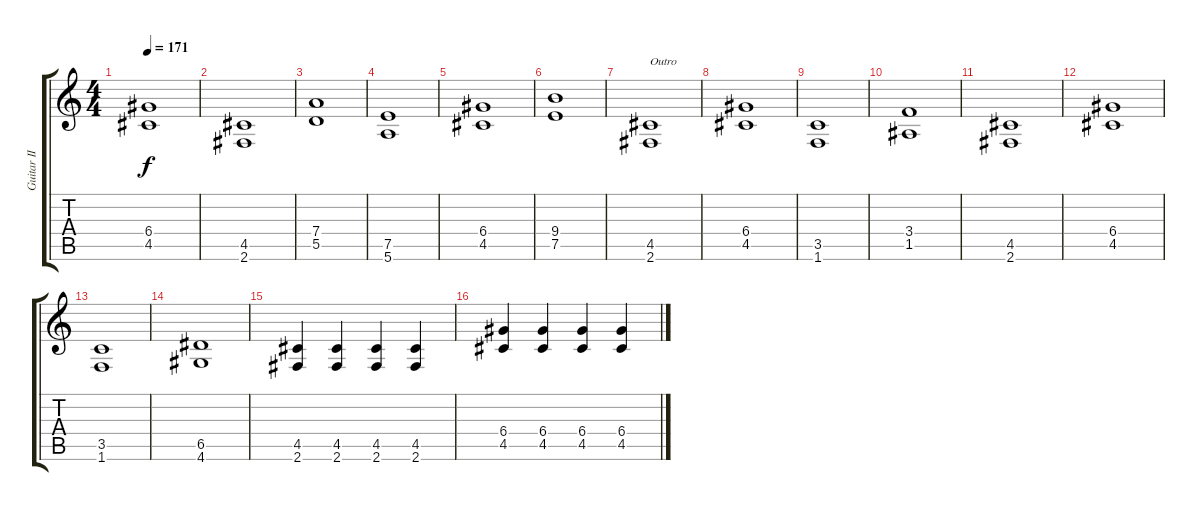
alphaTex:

\track ("Guitar II (Rhythm)" "Guitar II ") {instrument distortionguitar}
\staff {score tabs}
\tuning (E4 B3 G3 D3 A2 E2) {hide}
\ts (4 4)
\tempo 171
\clef g2
\ks c
(6.4 4.5).1{dy f} |
(4.5 2.6).1 |
(7.4 5.5).1 |
(7.5 5.6).1 |
(6.4 4.5).1 |
(9.4 7.5).1 |
(4.5 2.6).1{txt "Outro"} |
(6.4 4.5).1 |
(3.5 1.6).1 |
(3.4 1.5).1 |
(4.5 2.6).1 |
(6.4 4.5).1 |
(3.5 1.6).1 |
(6.5 4.6).1 |
(4.5 2.6).4 (4.5 2.6).4 (4.5 2.6).4 (4.5 2.6).4 |
(6.4 4.5).4 (6.4 4.5).4 (6.4 4.5).4 (6.4 4.5).4
